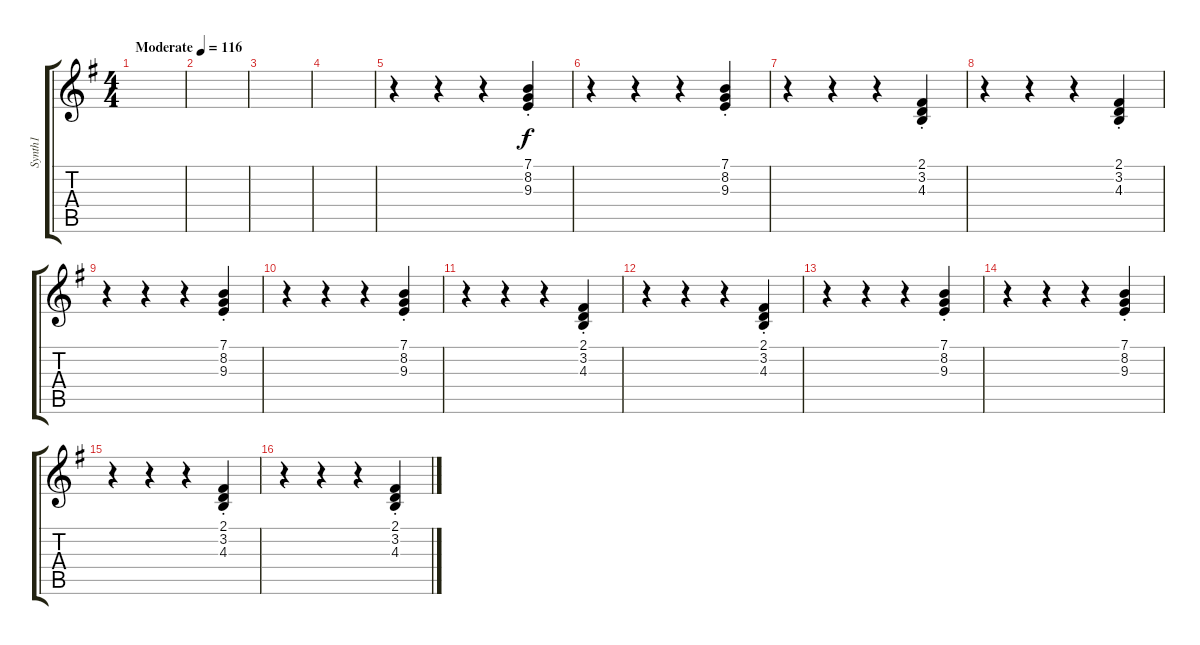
\track ("Synth1" "Synth1") {instrument glockenspiel}
\staff {score tabs}
\tuning (E4 B3 G3 D3 A2 E2) {hide}
\ts (4 4)
\tempo (116 "Moderate")
\clef g2
\ks g
|
|
|
|
r.4 r.4 r.4 (7.1{st} 8.2{st} 9.3{st}).4 |
r.4 r.4 r.4 (7.1{st} 8.2{st} 9.3{st}).4 |
r.4 r.4 r.4 (2.1{st} 3.2{st} 4.3{st}).4 |
r.4 r.4 r.4 (2.1{st} 3.2{st} 4.3{st}).4 |
r.4 r.4 r.4 (7.1{st} 8.2{st} 9.3{st}).4 |
r.4 r.4 r.4 (7.1{st} 8.2{st} 9.3{st}).4 |
r.4 r.4 r.4 (2.1{st} 3.2{st} 4.3{st}).4 |
r.4 r.4 r.4 (2.1{st} 3.2{st} 4.3{st}).4 |
r.4 r.4 r.4 (7.1{st} 8.2{st} 9.3{st}).4 |
r.4 r.4 r.4 (7.1{st} 8.2{st} 9.3{st}).4 |
r.4 r.4 r.4 (2.1{st} 3.2{st} 4.3{st}).4 |
r.4 r.4 r.4 (2.1{st} 3.2{st} 4.3{st}).4
